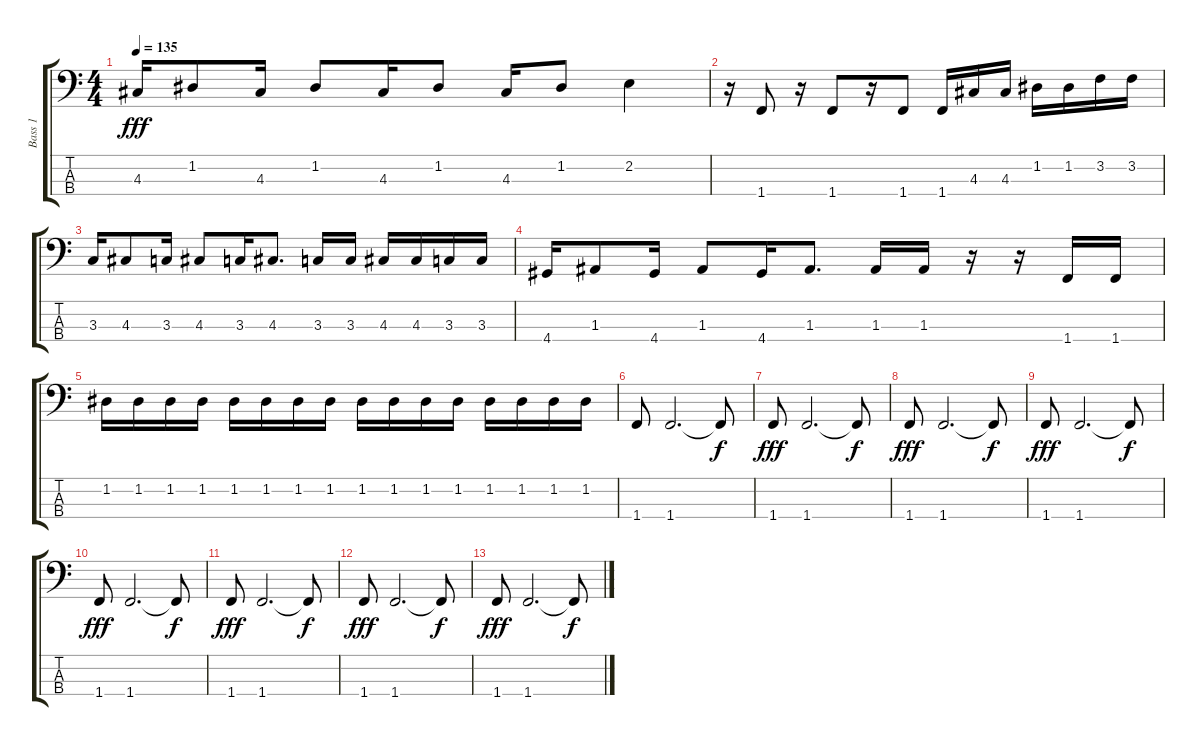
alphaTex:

\track ("Bass 1" "Bass 1") {instrument electricbasspick}
\staff {score tabs}
\tuning (G2 D2 A1 E1) {hide}
\ts (4 4)
\tempo 135
\clef f4
\ks c
4.3.16{dy fff} 1.2.8 4.3.16 1.2.8 4.3.16 1.2.8 4.3.16 1.2.8 2.2.4 |
r.16 1.4.8 r.16 1.4.8 r.16 1.4.8 1.4.16 4.3.16 4.3.16 1.2.16 1.2.16 3.2.16 3.2.16 |
3.3.16 4.3.8 3.3.16 4.3.8 3.3.16 4.3.8{d} 3.3.16 3.3.16 4.3.16 4.3.16 3.3.16 3.3.16 |
4.4.16 1.3.8 4.4.16 1.3.8 4.4.16 1.3.8{d} 1.3.16 1.3.16 r.16 r.16 1.4.16 1.4.16 |
1.2.16 1.2.16 1.2.16 1.2.16 1.2.16 1.2.16 1.2.16 1.2.16 1.2.16 1.2.16 1.2.16 1.2.16 1.2.16 1.2.16 1.2.16 1.2.16 |
1.4.8 1.4.2{d} 1.4{t}.8{dy f} |
1.4.8{dy fff} 1.4.2{d} 1.4{t}.8{dy f} |
1.4.8{dy fff} 1.4.2{d} 1.4{t}.8{dy f} |
1.4.8{dy fff} 1.4.2{d} 1.4{t}.8{dy f} |
1.4.8{dy fff} 1.4.2{d} 1.4{t}.8{dy f} |
1.4.8{dy fff} 1.4.2{d} 1.4{t}.8{dy f} |
1.4.8{dy fff} 1.4.2{d} 1.4{t}.8{dy f} |
1.4.8{dy fff} 1.4.2{d} 1.4{t}.8{dy f}
